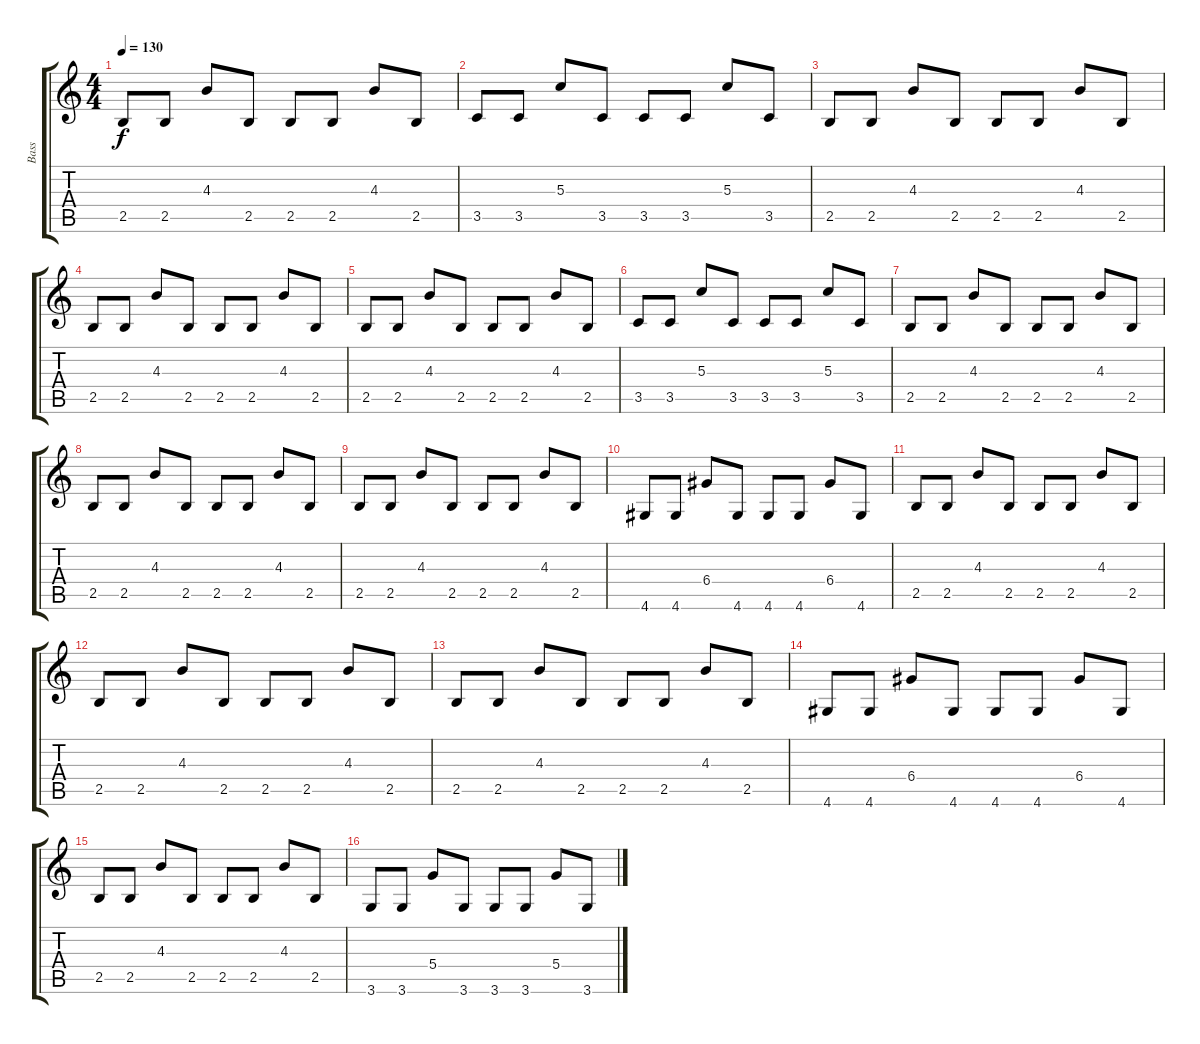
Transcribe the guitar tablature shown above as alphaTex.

\track ("Bass" "Bass") {instrument electricbasspick}
\staff {score tabs}
\tuning (E4 B3 G3 D3 A2 E2) {hide}
\ts (4 4)
\tempo 130
\clef g2
\ks c
2.5.8{dy f} 2.5.8 4.3.8 2.5.8 2.5.8 2.5.8 4.3.8 2.5.8 |
3.5.8 3.5.8 5.3.8 3.5.8 3.5.8 3.5.8 5.3.8 3.5.8 |
2.5.8 2.5.8 4.3.8 2.5.8 2.5.8 2.5.8 4.3.8 2.5.8 |
2.5.8 2.5.8 4.3.8 2.5.8 2.5.8 2.5.8 4.3.8 2.5.8 |
2.5.8 2.5.8 4.3.8 2.5.8 2.5.8 2.5.8 4.3.8 2.5.8 |
3.5.8 3.5.8 5.3.8 3.5.8 3.5.8 3.5.8 5.3.8 3.5.8 |
2.5.8 2.5.8 4.3.8 2.5.8 2.5.8 2.5.8 4.3.8 2.5.8 |
2.5.8 2.5.8 4.3.8 2.5.8 2.5.8 2.5.8 4.3.8 2.5.8 |
2.5.8 2.5.8 4.3.8 2.5.8 2.5.8 2.5.8 4.3.8 2.5.8 |
4.6.8 4.6.8 6.4.8 4.6.8 4.6.8 4.6.8 6.4.8 4.6.8 |
2.5.8 2.5.8 4.3.8 2.5.8 2.5.8 2.5.8 4.3.8 2.5.8 |
2.5.8 2.5.8 4.3.8 2.5.8 2.5.8 2.5.8 4.3.8 2.5.8 |
2.5.8 2.5.8 4.3.8 2.5.8 2.5.8 2.5.8 4.3.8 2.5.8 |
4.6.8 4.6.8 6.4.8 4.6.8 4.6.8 4.6.8 6.4.8 4.6.8 |
2.5.8 2.5.8 4.3.8 2.5.8 2.5.8 2.5.8 4.3.8 2.5.8 |
3.6.8 3.6.8 5.4.8 3.6.8 3.6.8 3.6.8 5.4.8 3.6.8
